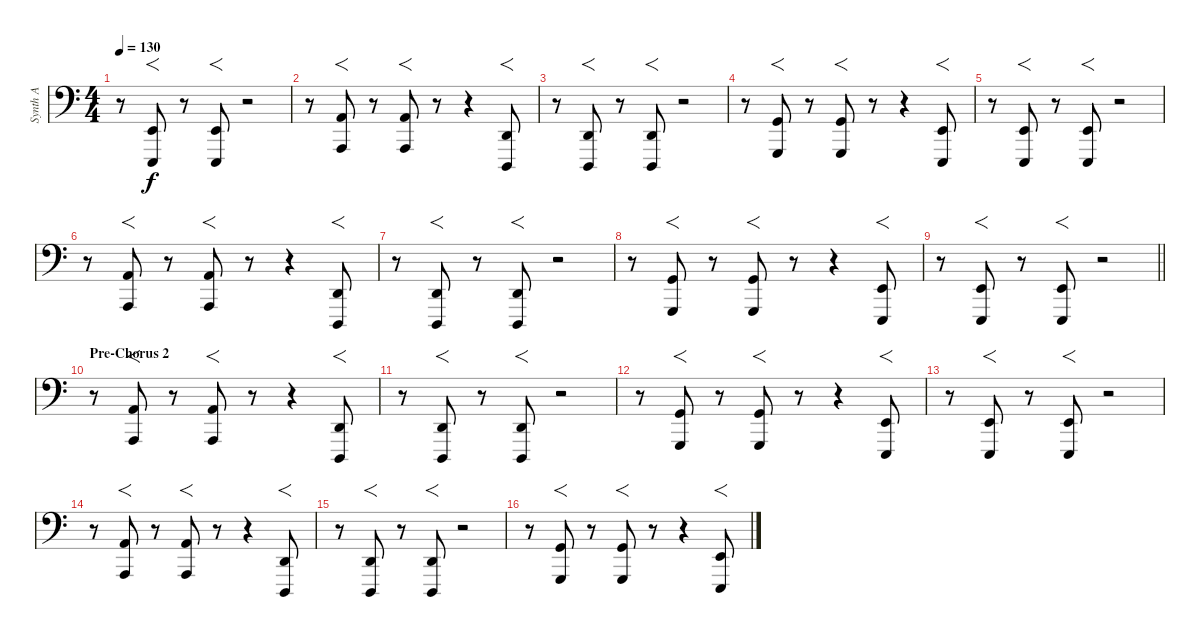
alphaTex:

\track ("Synth A" "Synth A") {instrument synthbrass1}
\staff {score}
\tuning (G2 D2 A1 E1 B0) {hide}
\ts (4 4)
\tempo 130
\clef f4
\ks aminor
r.8{dy f} (7.3 5.5).8{f} r.8 (7.3 5.5).8{f} r.2 |
r.8 (7.2 5.4).8{f} r.8 (7.2 5.4).8{f} r.8 r.4 (5.3 3.5).8{f} |
r.8 (5.3 3.5).8{f} r.8 (5.3 3.5).8{f} r.2 |
r.8 (5.2 3.4).8{f} r.8 (5.2 3.4).8{f} r.8 r.4 (7.3 5.5).8{f} |
r.8 (7.3 5.5).8{f} r.8 (7.3 5.5).8{f} r.2 |
r.8 (7.2 5.4).8{f} r.8 (7.2 5.4).8{f} r.8 r.4 (5.3 3.5).8{f} |
r.8 (5.3 3.5).8{f} r.8 (5.3 3.5).8{f} r.2 |
r.8 (5.2 3.4).8{f} r.8 (5.2 3.4).8{f} r.8 r.4 (7.3 5.5).8{f} |
\barLineRight lightlight
r.8 (7.3 5.5).8{f} r.8 (7.3 5.5).8{f} r.2 |
\section ("" "Pre-Chorus 2")
r.8 (7.2 5.4).8{f} r.8 (7.2 5.4).8{f} r.8 r.4 (5.3 3.5).8{f} |
r.8 (5.3 3.5).8{f} r.8 (5.3 3.5).8{f} r.2 |
r.8 (5.2 3.4).8{f} r.8 (5.2 3.4).8{f} r.8 r.4 (7.3 5.5).8{f} |
r.8 (7.3 5.5).8{f} r.8 (7.3 5.5).8{f} r.2 |
r.8 (7.2 5.4).8{f} r.8 (7.2 5.4).8{f} r.8 r.4 (5.3 3.5).8{f} |
r.8 (5.3 3.5).8{f} r.8 (5.3 3.5).8{f} r.2 |
r.8 (5.2 3.4).8{f} r.8 (5.2 3.4).8{f} r.8 r.4 (7.3 5.5).8{f}
